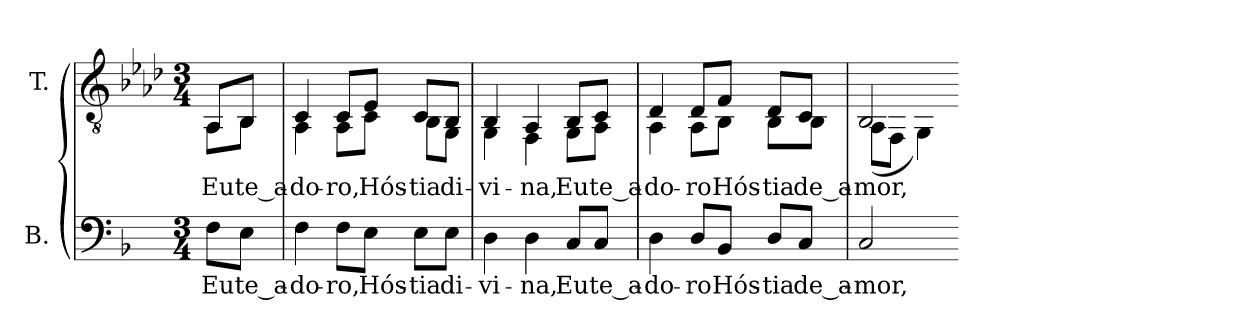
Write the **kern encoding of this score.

**kern	**text	**kern	**text
*part2	*part2	*part1	*part1
*staff2	*staff2	*staff1	*staff1
*I"B.	*	*I"T.	*
!!LO:PB:g=z
*clefF4	*	*clefGv2	*
*	*	*ITrd2c3	*
*k[b-]	*	*k[b-]	*
*F:	*	*F:	*
*M3/4	*	*M3/4	*
*MM60	*	*MM60	*
=	=	=	=
!	!LO:LY:b:color=#000000	!	!
!	!	!	!LO:LY:b:color=#000000
*	*	*^	*
8Fi\L	Eu	8FFi/L	8FFi\L	Eu
!	!LO:LY:b:color=#000000	!	!	!
!	!	!	!	!LO:LY:b:color=#000000
8Ei\J	te_a-	8GGi/J	8GGi\J	te_a-
=1	=1	=1	=1	=1
!	!LO:LY:b:color=#000000	!	!	!
!	!	!	!	!LO:LY:b:color=#000000
4Fi\	-do-	4AAi/	4FFi\	-do-
!	!LO:LY:b:color=#000000	!	!	!
!	!	!	!	!LO:LY:b:color=#000000
8Fi\L	-ro,	8AAi/L	8FFi\L	-ro,
!	!LO:LY:b:color=#000000	!	!	!
!	!	!	!	!LO:LY:b:color=#000000
8Ei\J	Hós-	8Ci/J	8AAi\J	Hós-
!	!LO:LY:b:color=#000000	!	!	!
!	!	!	!	!LO:LY:b:color=#000000
8Ei\L	-tia	8AAi/L	8GGi\L	-tia
!	!LO:LY:b:color=#000000	!	!	!
!	!	!	!	!LO:LY:b:color=#000000
8Ei\J	di-	8GGi/J	8EEi\J	di-
=2	=2	=2	=2	=2
!	!LO:LY:b:color=#000000	!	!	!
!	!	!	!	!LO:LY:b:color=#000000
4Di\	-vi-	4GGi/	4EEi\	-vi-
!	!LO:LY:b:color=#000000	!	!	!
!	!	!	!	!LO:LY:b:color=#000000
4Di\	-na,	4FFi/	4DDi\	-na,
!	!LO:LY:b:color=#000000	!	!	!
!	!	!	!	!LO:LY:b:color=#000000
8Ci/L	Eu	8GGi/L	8EEi\L	Eu
!	!LO:LY:b:color=#000000	!	!	!
!	!	!	!	!LO:LY:b:color=#000000
8Ci/J	te_a-	8AAi/J	8FFi\J	te_a-
=3	=3	=3	=3	=3
!	!LO:LY:b:color=#000000	!	!	!
!	!	!	!	!LO:LY:b:color=#000000
4Di\	-do-	4BB-i/	4FFi\	-do-
!	!LO:LY:b:color=#000000	!	!	!
!	!	!	!	!LO:LY:b:color=#000000
8Di/L	-ro	8BB-i/L	8FFi\L	-ro
!	!LO:LY:b:color=#000000	!	!	!
!	!	!	!	!LO:LY:b:color=#000000
8BB-i/J	Hós-	8Di/J	8GGi\J	Hós-
!	!LO:LY:b:color=#000000	!	!	!
!	!	!	!	!LO:LY:b:color=#000000
8Di/L	-tia	8BB-i/L	8GGi\L	-tia
!	!LO:LY:b:color=#000000	!	!	!
!	!	!	!	!LO:LY:b:color=#000000
8Ci/J	de_a-	8AAi/J	8GGi\J	de_a-
=4	=4	=4	=4	=4
!	!LO:LY:b:color=#000000	!	!	!
!	!	!	!	!LO:LY:b:color=#000000
2Ci/	-mor,	2GGi/	(8FFi\L	-mor,
.	.	.	8DDi\J	.
.	.	.	4EEi\)	.
*	*	*v	*v	*
=-	=-	=-	=-
*-	*-	*-	*-
